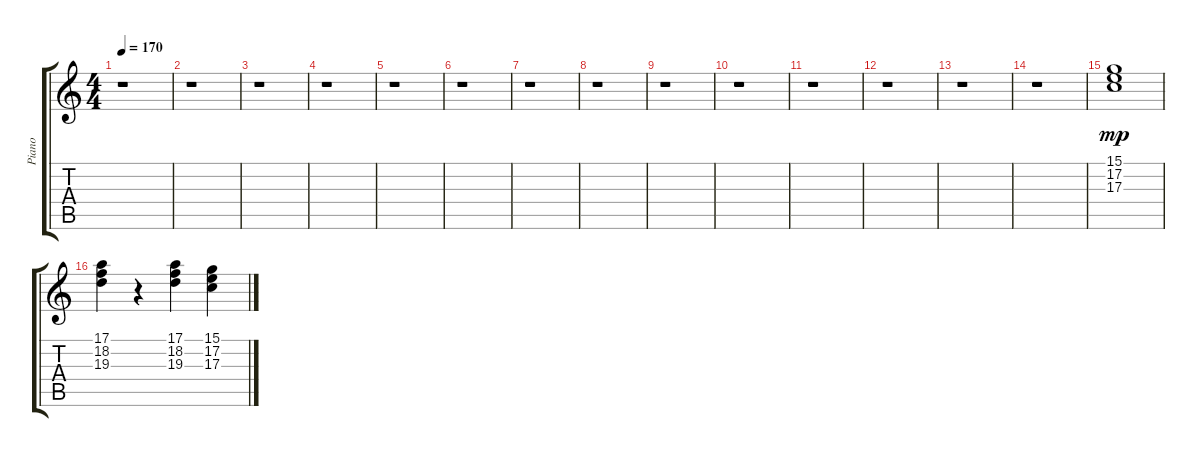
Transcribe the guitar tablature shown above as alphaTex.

\track ("Piano" "Piano") {instrument acousticgrandpiano}
\staff {score tabs}
\tuning (E4 B3 G3 D3 A2 E2) {hide}
\ts (4 4)
\tempo 170
\clef g2
\ks c
r.1{dy f} |
r.1 |
r.1 |
r.1 |
r.1 |
r.1 |
r.1 |
r.1 |
r.1 |
r.1 |
r.1 |
r.1 |
r.1 |
r.1 |
\section ("" "")
(15.1 17.2 17.3).1{dy mp} |
(17.1 18.2 19.3).4 r.4 (17.1 18.2 19.3).4 (15.1 17.2 17.3).4
